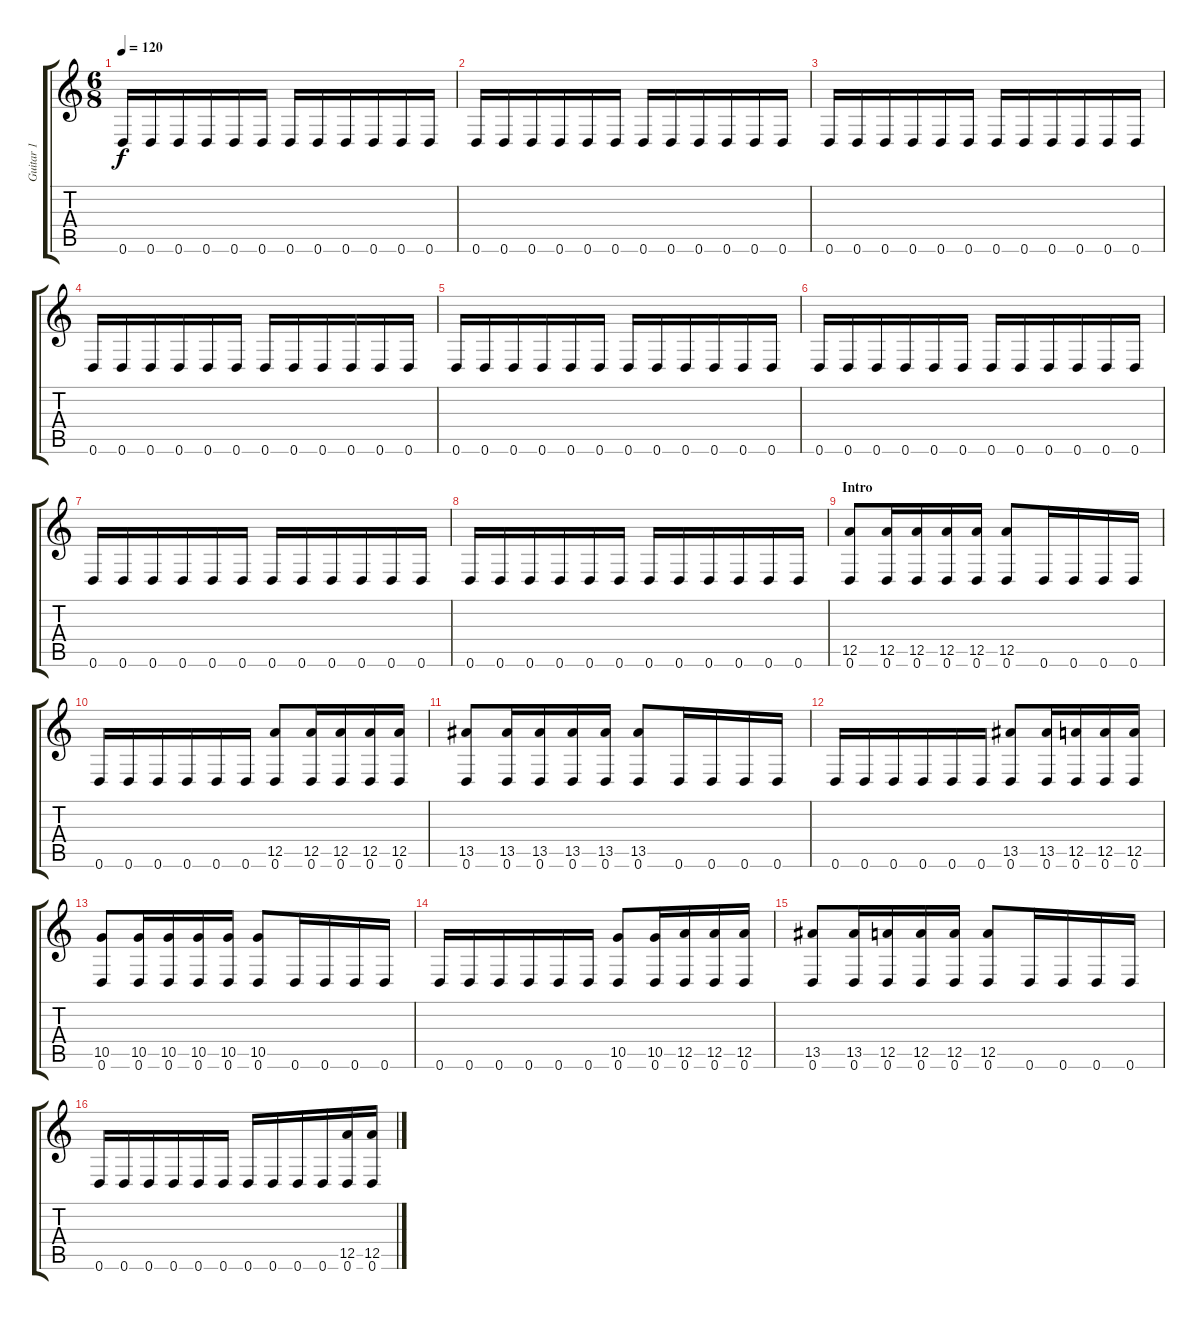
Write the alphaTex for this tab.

\track ("Guitar 1" "Guitar 1") {instrument acousticguitarsteel}
\staff {score tabs}
\tuning (E4 B3 G3 D3 A2 D2) {hide}
\ts (6 8)
\tempo 120
\clef g2
\ks c
0.6.16{dy f instrument acousticguitarsteel} 0.6.16 0.6.16 0.6.16 0.6.16 0.6.16 0.6.16 0.6.16 0.6.16 0.6.16 0.6.16 0.6.16 |
0.6.16 0.6.16 0.6.16 0.6.16 0.6.16 0.6.16 0.6.16 0.6.16 0.6.16 0.6.16 0.6.16 0.6.16 |
0.6.16 0.6.16 0.6.16 0.6.16 0.6.16 0.6.16 0.6.16 0.6.16 0.6.16 0.6.16 0.6.16 0.6.16 |
0.6.16 0.6.16 0.6.16 0.6.16 0.6.16 0.6.16 0.6.16 0.6.16 0.6.16 0.6.16 0.6.16 0.6.16 |
0.6.16 0.6.16 0.6.16 0.6.16 0.6.16 0.6.16 0.6.16 0.6.16 0.6.16 0.6.16 0.6.16 0.6.16 |
0.6.16 0.6.16 0.6.16 0.6.16 0.6.16 0.6.16 0.6.16 0.6.16 0.6.16 0.6.16 0.6.16 0.6.16 |
0.6.16 0.6.16 0.6.16 0.6.16 0.6.16 0.6.16 0.6.16 0.6.16 0.6.16 0.6.16 0.6.16 0.6.16 |
0.6.16 0.6.16 0.6.16 0.6.16 0.6.16 0.6.16 0.6.16 0.6.16 0.6.16 0.6.16 0.6.16 0.6.16 |
\section ("" "Intro")
(12.5 0.6).8 (12.5 0.6).16 (12.5 0.6).16 (12.5 0.6).16 (12.5 0.6).16 (12.5 0.6).8 0.6.16 0.6.16 0.6.16 0.6.16 |
0.6.16 0.6.16 0.6.16 0.6.16 0.6.16 0.6.16 (12.5 0.6).8 (12.5 0.6).16 (12.5 0.6).16 (12.5 0.6).16 (12.5 0.6).16 |
(13.5 0.6).8 (13.5 0.6).16 (13.5 0.6).16 (13.5 0.6).16 (13.5 0.6).16 (13.5 0.6).8 0.6.16 0.6.16 0.6.16 0.6.16 |
0.6.16 0.6.16 0.6.16 0.6.16 0.6.16 0.6.16 (13.5 0.6).8 (13.5 0.6).16 (12.5 0.6).16 (12.5 0.6).16 (12.5 0.6).16 |
(10.5 0.6).8 (10.5 0.6).16 (10.5 0.6).16 (10.5 0.6).16 (10.5 0.6).16 (10.5 0.6).8 0.6.16 0.6.16 0.6.16 0.6.16 |
0.6.16 0.6.16 0.6.16 0.6.16 0.6.16 0.6.16 (10.5 0.6).8 (10.5 0.6).16 (12.5 0.6).16 (12.5 0.6).16 (12.5 0.6).16 |
(13.5 0.6).8 (13.5 0.6).16 (12.5 0.6).16 (12.5 0.6).16 (12.5 0.6).16 (12.5 0.6).8 0.6.16 0.6.16 0.6.16 0.6.16 |
0.6.16 0.6.16 0.6.16 0.6.16 0.6.16 0.6.16 0.6.16 0.6.16 0.6.16 0.6.16 (12.5 0.6).16 (12.5 0.6).16
